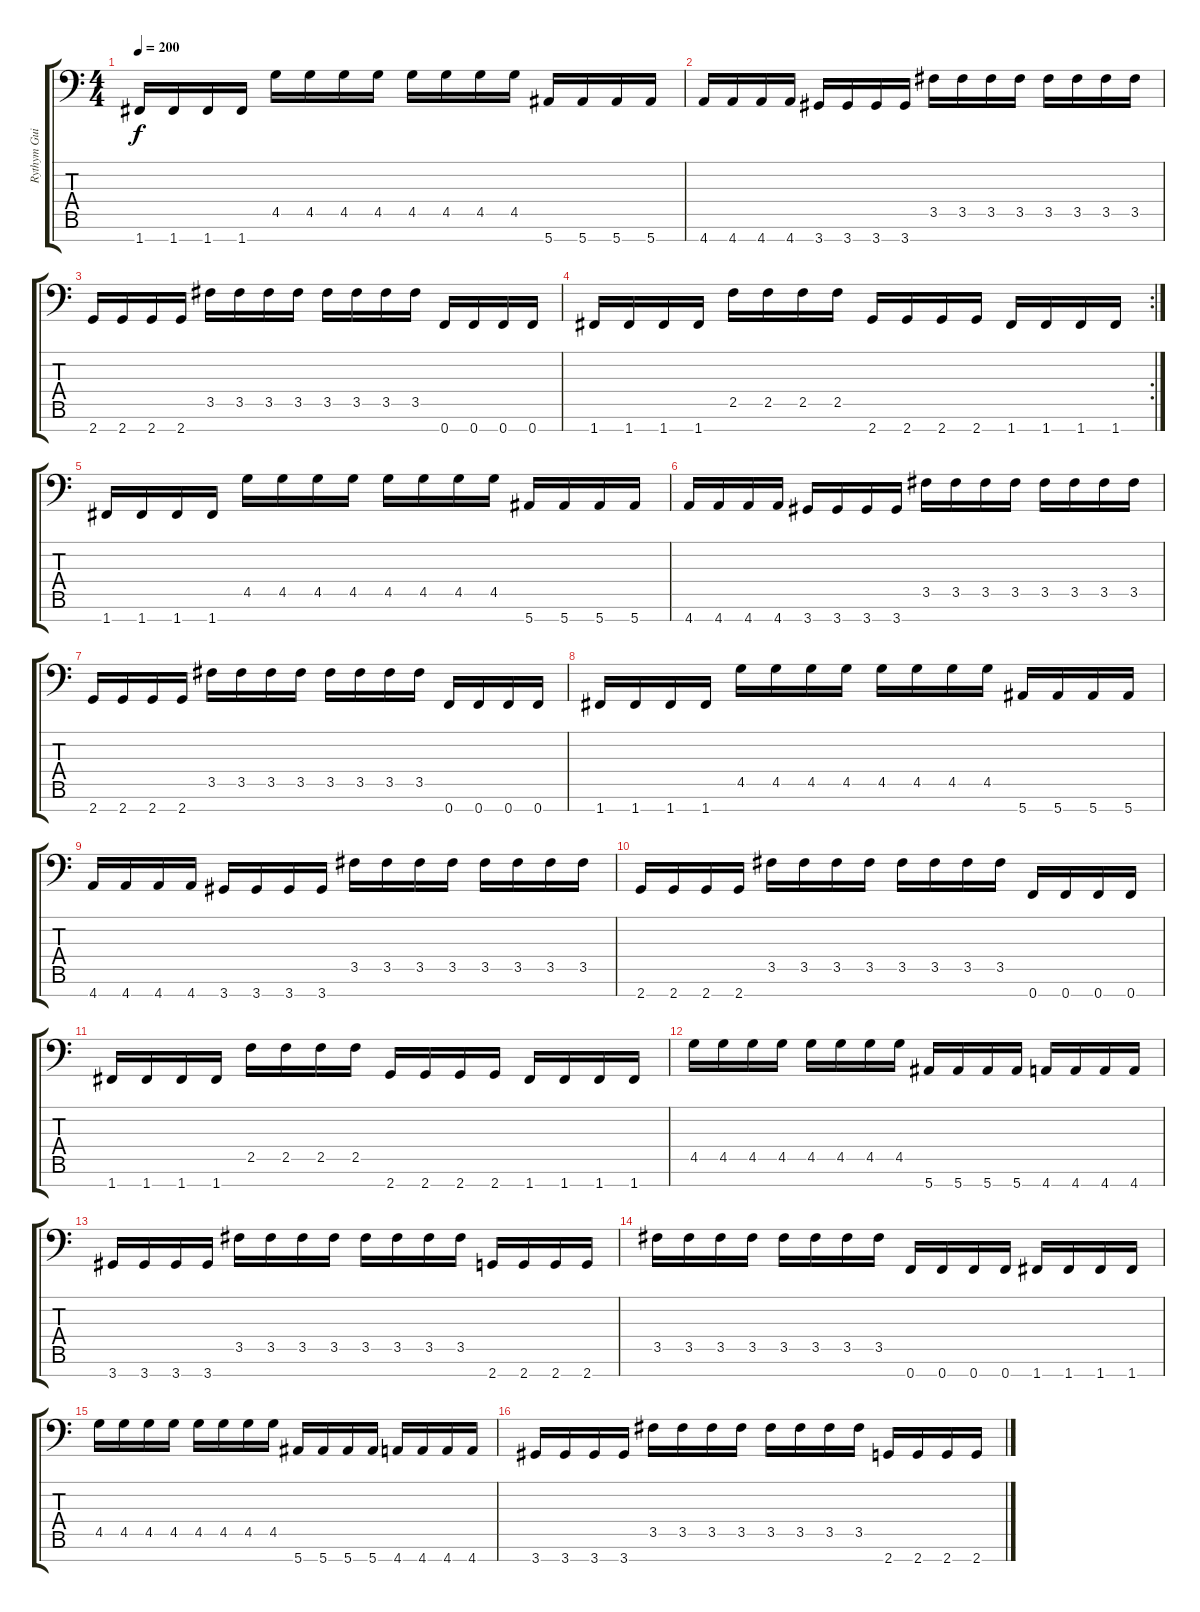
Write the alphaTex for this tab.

\track ("Rythym Guitar 1 (Tuned To F)" "Rythym Gui") {instrument distortionguitar}
\staff {score tabs}
\tuning (Bb3 Gb3 Db3 Ab2 Eb2 Bb1 F1) {hide}
\ts (4 4)
\tempo 200
\clef f4
\ks c
1.7.16{dy f} 1.7.16 1.7.16 1.7.16 4.5.16 4.5.16 4.5.16 4.5.16 4.5.16 4.5.16 4.5.16 4.5.16 5.7.16 5.7.16 5.7.16 5.7.16 |
4.7.16 4.7.16 4.7.16 4.7.16 3.7.16 3.7.16 3.7.16 3.7.16 3.5.16 3.5.16 3.5.16 3.5.16 3.5.16 3.5.16 3.5.16 3.5.16 |
2.7.16 2.7.16 2.7.16 2.7.16 3.5.16 3.5.16 3.5.16 3.5.16 3.5.16 3.5.16 3.5.16 3.5.16 0.7.16 0.7.16 0.7.16 0.7.16 |
\rc 2
1.7.16 1.7.16 1.7.16 1.7.16 2.5.16 2.5.16 2.5.16 2.5.16 2.7.16 2.7.16 2.7.16 2.7.16 1.7.16 1.7.16 1.7.16 1.7.16 |
1.7.16 1.7.16 1.7.16 1.7.16 4.5.16 4.5.16 4.5.16 4.5.16 4.5.16 4.5.16 4.5.16 4.5.16 5.7.16 5.7.16 5.7.16 5.7.16 |
4.7.16 4.7.16 4.7.16 4.7.16 3.7.16 3.7.16 3.7.16 3.7.16 3.5.16 3.5.16 3.5.16 3.5.16 3.5.16 3.5.16 3.5.16 3.5.16 |
2.7.16 2.7.16 2.7.16 2.7.16 3.5.16 3.5.16 3.5.16 3.5.16 3.5.16 3.5.16 3.5.16 3.5.16 0.7.16 0.7.16 0.7.16 0.7.16 |
1.7.16 1.7.16 1.7.16 1.7.16 4.5.16 4.5.16 4.5.16 4.5.16 4.5.16 4.5.16 4.5.16 4.5.16 5.7.16 5.7.16 5.7.16 5.7.16 |
4.7.16 4.7.16 4.7.16 4.7.16 3.7.16 3.7.16 3.7.16 3.7.16 3.5.16 3.5.16 3.5.16 3.5.16 3.5.16 3.5.16 3.5.16 3.5.16 |
2.7.16 2.7.16 2.7.16 2.7.16 3.5.16 3.5.16 3.5.16 3.5.16 3.5.16 3.5.16 3.5.16 3.5.16 0.7.16 0.7.16 0.7.16 0.7.16 |
1.7.16 1.7.16 1.7.16 1.7.16 2.5.16 2.5.16 2.5.16 2.5.16 2.7.16 2.7.16 2.7.16 2.7.16 1.7.16 1.7.16 1.7.16 1.7.16 |
4.5.16 4.5.16 4.5.16 4.5.16 4.5.16 4.5.16 4.5.16 4.5.16 5.7.16 5.7.16 5.7.16 5.7.16 4.7.16 4.7.16 4.7.16 4.7.16 |
3.7.16 3.7.16 3.7.16 3.7.16 3.5.16 3.5.16 3.5.16 3.5.16 3.5.16 3.5.16 3.5.16 3.5.16 2.7.16 2.7.16 2.7.16 2.7.16 |
3.5.16 3.5.16 3.5.16 3.5.16 3.5.16 3.5.16 3.5.16 3.5.16 0.7.16 0.7.16 0.7.16 0.7.16 1.7.16 1.7.16 1.7.16 1.7.16 |
4.5.16 4.5.16 4.5.16 4.5.16 4.5.16 4.5.16 4.5.16 4.5.16 5.7.16 5.7.16 5.7.16 5.7.16 4.7.16 4.7.16 4.7.16 4.7.16 |
3.7.16 3.7.16 3.7.16 3.7.16 3.5.16 3.5.16 3.5.16 3.5.16 3.5.16 3.5.16 3.5.16 3.5.16 2.7.16 2.7.16 2.7.16 2.7.16
